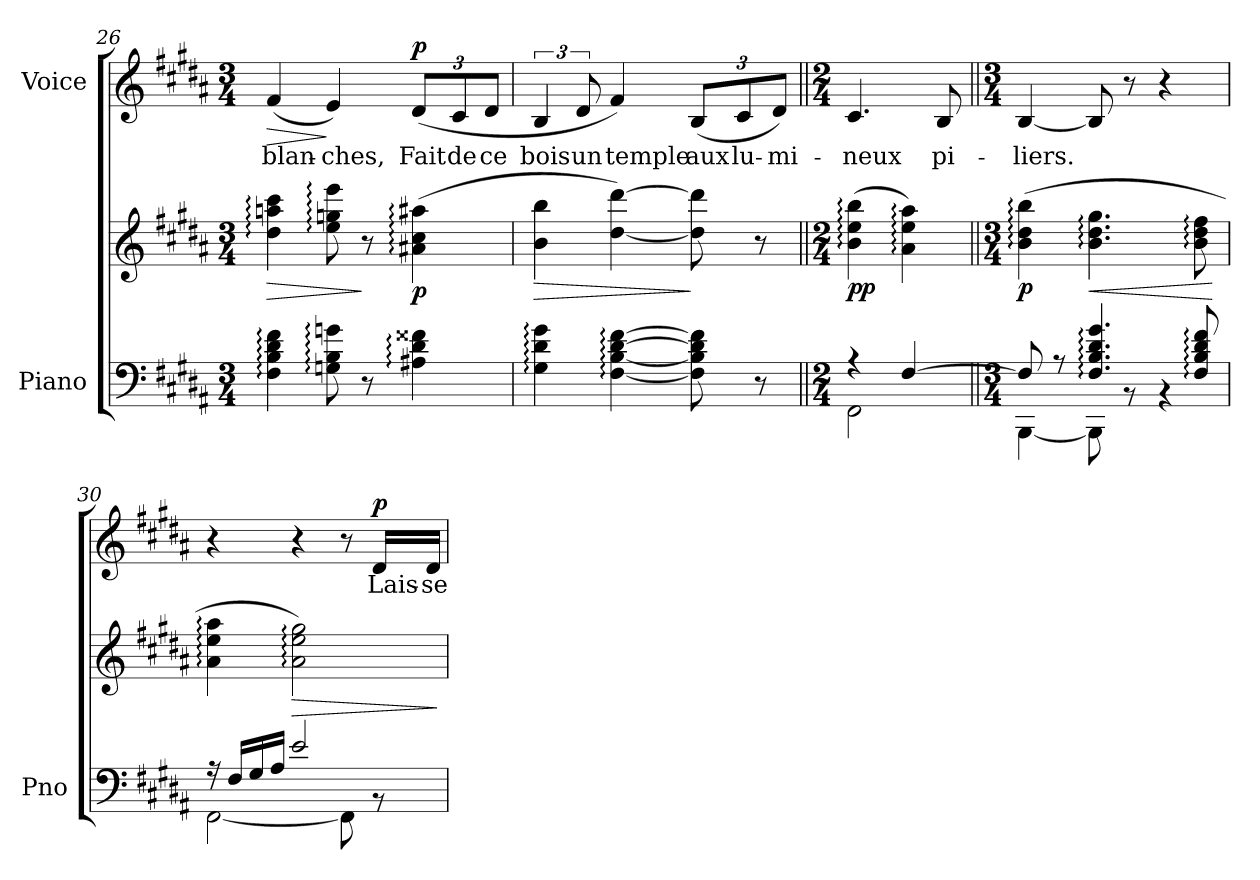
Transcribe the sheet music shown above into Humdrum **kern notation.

**kern	**kern	**dynam	**kern	**text	**dynam
*part2	*part2	*part2	*part1	*part1	*part1
*staff3	*staff2	*staff2/3	*staff1	*staff1	*staff1
*I"Piano	*	*	*I"Voice	*	*
*I'Pno	*	*	*	*	*
*clefF4	*clefG2	*	*clefG2	*	*
*k[f#c#g#d#a#]	*k[f#c#g#d#a#]	*	*k[f#c#g#d#a#]	*	*
*M3/4	*M3/4	*	*M3/4	*	*
=26	=26	=26	=26	=26	=26
!	!	!LO:HP:b	!	!LO:LY:b	!LO:HP:b
4F#\: 4B\: 4d#\: 4f#\:	4dd#\: 4aan\: 4ccc#\:	>	(<4f#/	blan-	>
!	!	!	!	!LO:LY:b	!
8Gn\: 8B\: 8gn\:	8ee\: 8ggn\: 8eee\:	.	4e/)	-ches,	]
8r	8r	]	.	.	.
!	!	!LO:DY:b	!	!LO:LY:b	!LO:DY:a
4A#X\: 4d#\: 4f##X\:	(>4a#X\: 4cc#\: 4aa#X\:	p	(>12d#/L	Fait	p
!	!	!	!	!LO:LY:b	!
.	.	.	12c#/	de	.
!	!	!	!	!LO:LY:b	!
.	.	.	12d#/J	ce	.
=27	=27	=27	=27	=27	=27
!	!	!LO:HP:b	!	!LO:LY:b	!
4G#\: 4d#\: 4g#\:	4b\ 4bb\	>	6B/	bois	.
!	!	!	!	!LO:LY:b	!
.	.	.	12d#/	un	.
!	!	!	!	!LO:LY:b	!
[4F#\: [4B\: [4d#\: [4f#\:	[4dd#\ [4ddd#\)	.	4f#/)	temple	.
!	!	!	!	!LO:LY:b	!
8F#\] 8B\] 8d#\] 8f#\]	8dd#\] 8ddd#\]	]	(>12B/L	aux	.
!	!	!	!	!LO:LY:b	!
.	.	.	12c#/	lu-	.
8r	8r	.	.	.	.
!	!	!	!	!LO:LY:b	!
.	.	.	12d#/J)	-mi-	.
!!LO:PB:g=z
=28||	=28||	=28||	=28||	=28||	=28||
*M2/4	*M2/4	*	*M2/4	*	*
*^	*	*	*	*	*
!	!	!	!LO:DY:b	!	!LO:LY:b	!
4r	2FF#\	(>4b\: 4ee\: 4bb\:	pp	4.c#/	-neux	.
[4F#/	.	4a#\: 4ee\: 4aa#\:)	.	.	.	.
!	!	!	!	!	!LO:LY:b	!
.	.	.	.	8B/	pi-	.
=29||	=29||	=29||	=29||	=29||	=29||	=29||
*M3/4	*	*M3/4	*	*M3/4	*	*
!	!	!	!LO:DY:b	!	!LO:LY:b	!
8F#/]	[4BBB\	(>4b\: 4dd#\: 4bb\:	p	[4B/	-liers.	.
8r	.	.	.	.	.	.
!	!	!	!LO:HP:b	!	!	!
4.F#/: 4.B/: 4.d#/: 4.g#/:	8BBB\]	4.b\: 4.dd#\: 4.gg#\:	<	8B/]	.	.
.	8rBB	.	.	8r	.	.
.	4rBB	.	.	4r	.	.
8F#/: 8B/: 8d#/: 8f#/:	.	8b\: 8dd#\: 8ff#\:	.	.	.	.
*v	*v	*	*	*	*	*
.	.	[	.	.	.
=30	=30	=30	=30	=30	=30
*^	*	*	*	*	*
16r	[2FF#\	4a#\: 4ee\: 4aa#\:	.	4r	.	.
16F#/LL	.	.	.	.	.	.
16G#/	.	.	.	.	.	.
16A#/JJ	.	.	.	.	.	.
!	!	!	!LO:HP:b	!	!	!
2e/	.	2a#\: 2ee\: 2gg#\:)	>	4r	.	.
.	8FF#\]	.	.	8r	.	.
!	!	!	!	!	!LO:LY:b	!LO:DY:a
.	8rBB	.	.	16d#/LL	Lais-	p
!	!	!	!	!	!LO:LY:b	!
.	.	.	.	16d#/JJ	-se-	.
*v	*v	*	*	*	*	*
.	.	]	.	.	.
=	=	=	=	=	=
*-	*-	*-	*-	*-	*-
